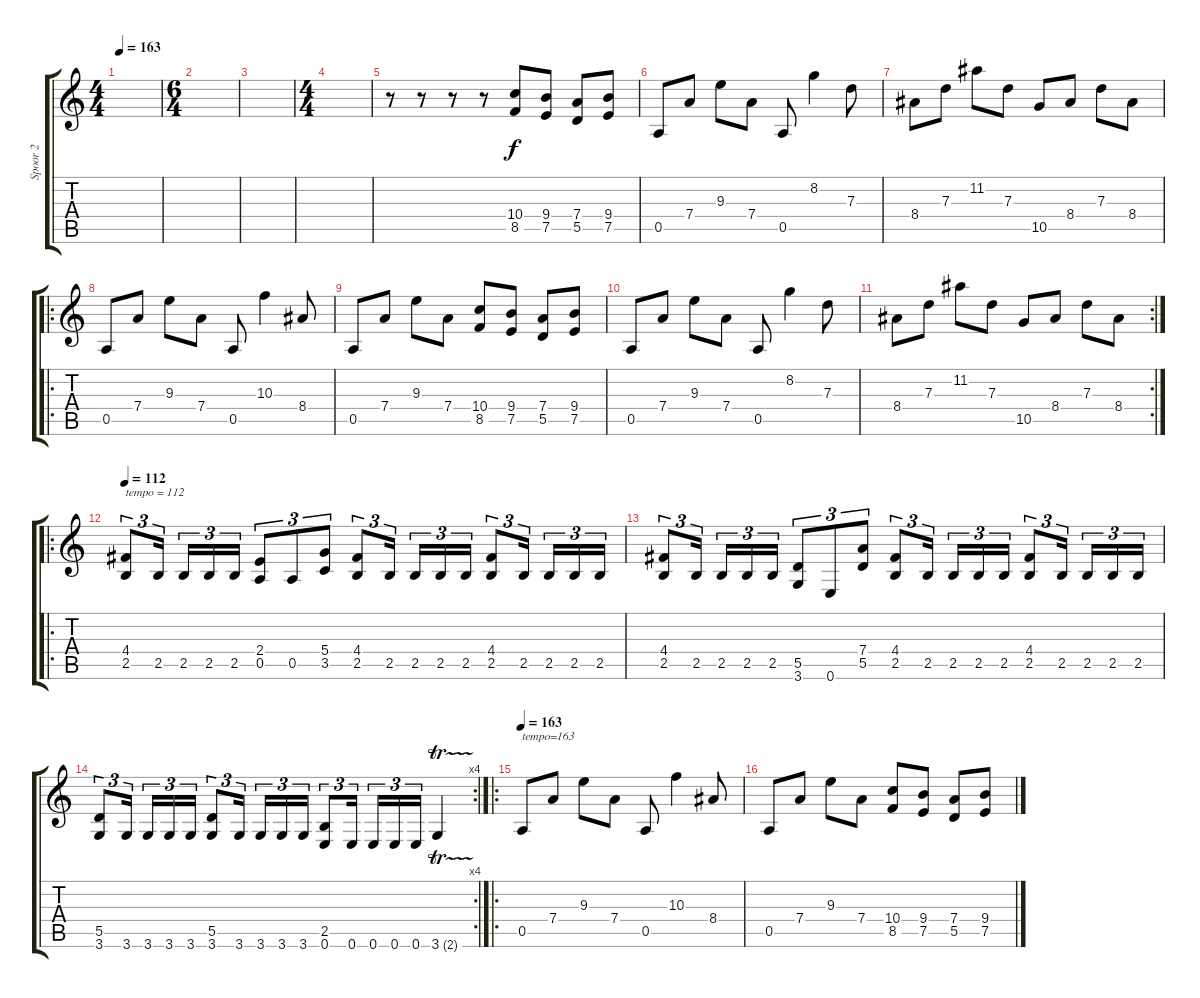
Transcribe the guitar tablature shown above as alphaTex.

\track ("Spoor 2" "Spoor 2") {instrument distortionguitar}
\staff {score tabs}
\tuning (E4 B3 G3 D3 A2 E2) {hide}
\ts (4 4)
\tempo 163
\clef g2
\ks c
|
\ts (6 4)
|
|
\ts (4 4)
|
r.8 r.8 r.8 r.8 (10.4 8.5).8 (9.4 7.5).8 (7.4 5.5).8 (9.4 7.5).8 |
0.5.8 7.4.8 9.3.8 7.4.8 0.5.8 8.2.4 7.3.8 |
8.4.8 7.3.8 11.2.8 7.3.8 10.5.8 8.4.8 7.3.8 8.4.8 |
\ro
0.5.8 7.4.8 9.3.8 7.4.8 0.5.8 10.3.4 8.4.8 |
0.5.8 7.4.8 9.3.8 7.4.8 (10.4 8.5).8 (9.4 7.5).8 (7.4 5.5).8 (9.4 7.5).8 |
0.5.8 7.4.8 9.3.8 7.4.8 0.5.8 8.2.4 7.3.8 |
\rc 2
8.4.8 7.3.8 11.2.8 7.3.8 10.5.8 8.4.8 7.3.8 8.4.8 |
\ro
\tempo 112
(4.4 2.5).8{tu (3 2) txt "tempo = 112"} 2.5.16{tu (3 2) beam splitsecondary} 2.5.16{tu (3 2)} 2.5.16{tu (3 2)} 2.5.16{tu (3 2)} (2.4 0.5).8{tu (3 2)} 0.5.8{tu (3 2)} (5.4 3.5).8{tu (3 2)} (4.4 2.5).8{tu (3 2)} 2.5.16{tu (3 2) beam splitsecondary} 2.5.16{tu (3 2)} 2.5.16{tu (3 2)} 2.5.16{tu (3 2)} (4.4 2.5).8{tu (3 2)} 2.5.16{tu (3 2) beam splitsecondary} 2.5.16{tu (3 2)} 2.5.16{tu (3 2)} 2.5.16{tu (3 2)} |
(4.4 2.5).8{tu (3 2)} 2.5.16{tu (3 2) beam splitsecondary} 2.5.16{tu (3 2)} 2.5.16{tu (3 2)} 2.5.16{tu (3 2)} (5.5 3.6).8{tu (3 2)} 0.6.8{tu (3 2)} (7.4 5.5).8{tu (3 2)} (4.4 2.5).8{tu (3 2)} 2.5.16{tu (3 2) beam splitsecondary} 2.5.16{tu (3 2)} 2.5.16{tu (3 2)} 2.5.16{tu (3 2)} (4.4 2.5).8{tu (3 2)} 2.5.16{tu (3 2) beam splitsecondary} 2.5.16{tu (3 2)} 2.5.16{tu (3 2)} 2.5.16{tu (3 2)} |
\rc 4
(5.5 3.6).8{tu (3 2)} 3.6.16{tu (3 2) beam splitsecondary} 3.6.16{tu (3 2)} 3.6.16{tu (3 2)} 3.6.16{tu (3 2)} (5.5 3.6).8{tu (3 2)} 3.6.16{tu (3 2) beam splitsecondary} 3.6.16{tu (3 2)} 3.6.16{tu (3 2)} 3.6.16{tu (3 2)} (2.5 0.6).8{tu (3 2)} 0.6.16{tu (3 2) beam splitsecondary} 0.6.16{tu (3 2)} 0.6.16{tu (3 2)} 0.6.16{tu (3 2)} 3.6{tr (2 32)}.4 |
\ro
\tempo 163
0.5.8{txt "tempo=163"} 7.4.8 9.3.8 7.4.8 0.5.8 10.3.4 8.4.8 |
0.5.8 7.4.8 9.3.8 7.4.8 (10.4 8.5).8 (9.4 7.5).8 (7.4 5.5).8 (9.4 7.5).8
